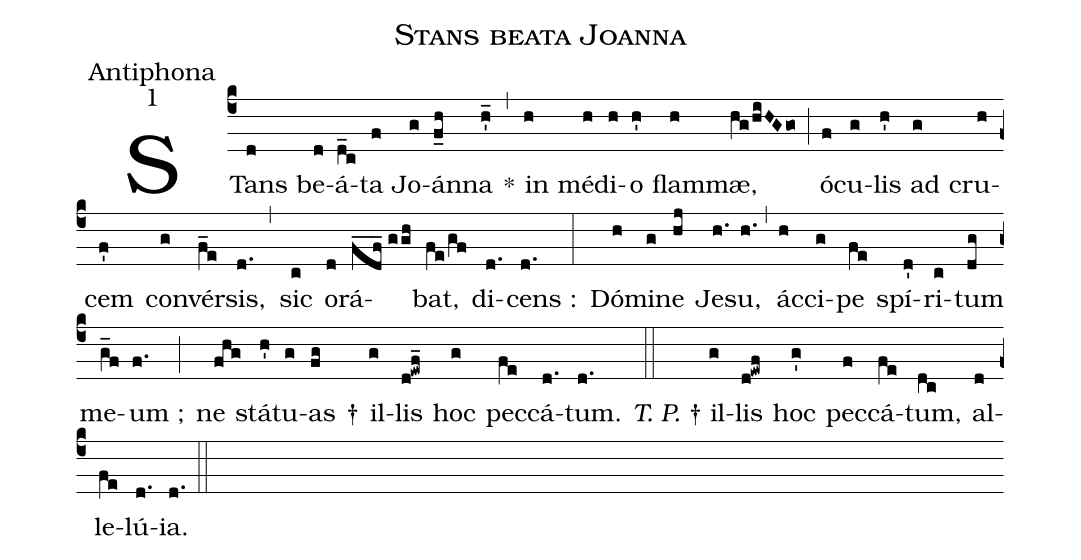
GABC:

name:Stans beata Joanna;
office-part:Antiphona;
mode:1;
%%
(c4)STans(d) be(d)á(d_c)ta(f) Jo(g)án(f_h)na(h'_) *(,) in(h) mé(h)di(h)o(h') flam(h)mæ,(hg/hiHGgo) (;) ó(f)cu(g)lis(h') ad(g) cru(h)cem(f') con(g)vér(f_e)sis,(d.) (,) sic(c) o(d)rá(fdf___//ggh)bat,(fe/gf) di(d.)cens :(d.) (:) Dó(h)mi(g)ne(hj) Je(h.)su,(h.) (,) ác(h)ci(g)pe(fe) spí(d')ri(c)tum(dg) me(g_f)um ;(f.) (;) ne(fhg) stá(h')tu(g)as(fg) †() il(g)lis(d!ewf_) hoc(g) pec(fe)cá(d.)tum.(d.) (::)<i>T. P.</i> † il(g)lis(d!ewf) hoc(g') pec(f)cá(fe)tum,(dc) al(d)le(fe)lú(d.)ia.(d.) (::)
